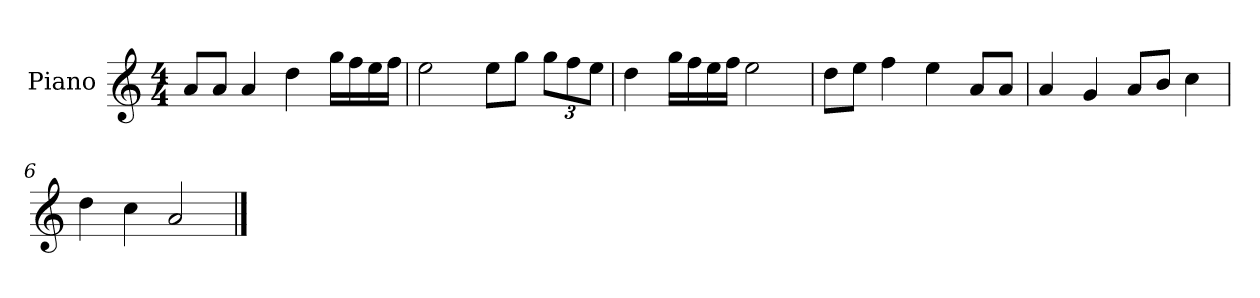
**kern
*part1
*staff1
*I"Piano
*I'P-no
*clefG2
*k[]
*M4/4
*MM90
=1
8a/L
8a/J
4a/
4dd\
16gg\LL
16ff\
16ee\
16ff\JJ
=2
2ee\
8ee\L
8gg\J
*Xbrackettup
12gg\L
12ff\
12ee\J
=3
4dd\
16gg\LL
16ff\
16ee\
16ff\JJ
2ee\
=4
8dd\L
8ee\J
4ff\
4ee\
8a/L
8a/J
=5
4a/
4g/
8a/L
8b/J
4cc\
=6
4dd\
4cc\
2a/
==
*-
